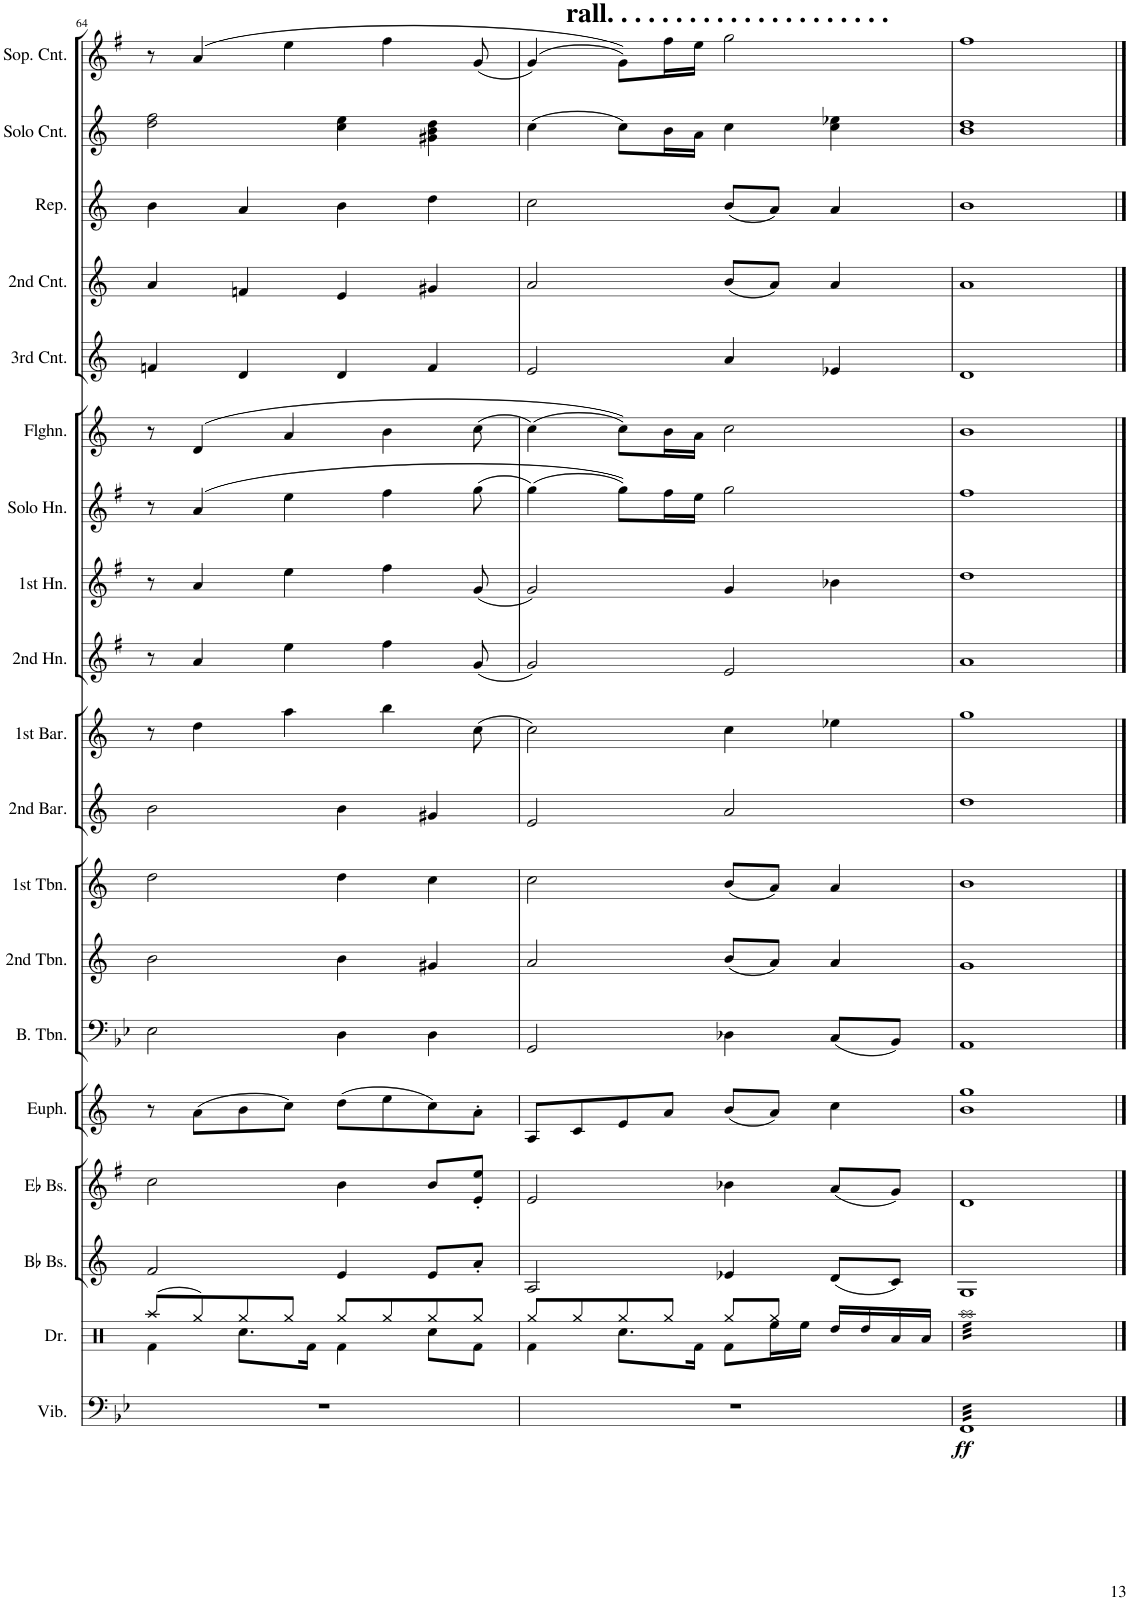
**kern	**dynam	**kern	**kern	**kern	**kern	**kern	**kern	**kern	**kern	**kern	**kern	**kern	**kern	**kern	**kern	**kern	**kern	**kern	**kern
*part19	*part19	*part18	*part17	*part16	*part15	*part14	*part13	*part12	*part11	*part10	*part9	*part8	*part7	*part6	*part5	*part4	*part3	*part2	*part1
*staff19	*staff19	*staff18	*staff17	*staff16	*staff15	*staff14	*staff13	*staff12	*staff11	*staff10	*staff9	*staff8	*staff7	*staff6	*staff5	*staff4	*staff3	*staff2	*staff1
*I"Percussion	*	*I"Drum Kit	*I"Bb Bass	*I"Eb Bass	*I"Euphonium	*I"Bass Trombone	*I"2nd Trombone	*I"1st Trombone	*I"2nd Baritone	*I"1st Baritone	*I"2nd Horn	*I"1st Horn	*I"Solo Horn	*I"Flugelhorn	*I"3rd Cornet	*I"2nd Cornet	*I"Repiano	*I"Solo Cornet	*I"Soprano Cornet
*I'Perc.	*	*I'Dr.	*I'Bb Bs.	*I'Eb Bs.	*I'Euph.	*I'B. Tbn.	*I'2nd Tbn.	*I'1st Tbn.	*I'2nd Bar.	*I'1st Bar.	*I'2nd Hn.	*I'1st Hn.	*I'Solo Hn.	*I'Flghn.	*I'3rd Cnt.	*I'2nd Cnt.	*I'Rep.	*I'Solo Cnt.	*I'Sop. Cnt.
!!LO:PB:g=z
*clefF4	*	*clefX	*clefG2	*clefG2	*clefG2	*clefF4	*clefG2	*clefG2	*clefG2	*clefG2	*clefG2	*clefG2	*clefG2	*clefG2	*clefG2	*clefG2	*clefG2	*clefG2	*clefG2
*	*	*	*Trd15c26	*Trd12c21	*Trd8c14	*	*Trd8c14	*Trd8c14	*Trd8c14	*Trd8c14	*Trd5c9	*Trd5c9	*Trd5c9	*Trd1c2	*Trd1c2	*Trd1c2	*Trd1c2	*Trd1c2	*Trd-2c-3
*k[b-e-]	*	*k[]	*k[]	*k[f#]	*k[]	*k[b-e-]	*k[]	*k[]	*k[]	*k[]	*k[f#]	*k[f#]	*k[f#]	*k[]	*k[]	*k[]	*k[]	*k[]	*k[f#]
*M4/4	*	*M4/4	*M4/4	*M4/4	*M4/4	*M4/4	*M4/4	*M4/4	*M4/4	*M4/4	*M4/4	*M4/4	*M4/4	*M4/4	*M4/4	*M4/4	*M4/4	*M4/4	*M4/4
*met(c)	*	*met(c)	*met(c)	*met(c)	*met(c)	*met(c)	*met(c)	*met(c)	*met(c)	*met(c)	*met(c)	*met(c)	*met(c)	*met(c)	*met(c)	*met(c)	*met(c)	*met(c)	*met(c)
=64	=64	=64	=64	=64	=64	=64	=64	=64	=64	=64	=64	=64	=64	=64	=64	=64	=64	=64	=64
*	*	*^	*	*	*	*	*	*	*	*	*	*	*	*	*	*	*	*	*
1r	.	(8Raa/L	4Rf\	2f/	2cc\	8r	2E-\	2b\	2dd\	2b\	8r	8r	8r	8r	8r	4fn/	4a/	4b\	2dd\ 2ff\	8r
.	.	8Rgg/)	.	.	.	(8a\L	.	.	.	.	4dd\	4a/	4a/	(4a/	(4d/	.	.	.	.	(4a/
.	.	8Rgg/	8.Rcc\L	.	.	8b\	.	.	.	.	.	.	.	.	.	4d/	4fn/	4a/	.	.
.	.	8Rgg/J	.	.	.	8cc\J)	.	.	.	.	4aa\	4ee\	4ee\	4ee\	4a/	.	.	.	.	4ee\
.	.	.	16Rf\Jk	.	.	.	.	.	.	.	.	.	.	.	.	.	.	.	.	.
.	.	8Rgg/L	4Rf\	4e/	4b\	(8dd\L	4D\	4b\	4dd\	4b\	.	.	.	.	.	4d/	4e/	4b\	4cc\ 4ee\	.
.	.	8Rgg/	.	.	.	8ee\	.	.	.	.	4bb\	4ff#\	4ff#\	4ff#\	4b\	.	.	.	.	4ff#\
.	.	8Rgg/	8Rcc\L	8e/L	8b/L	8cc\)	4D\	4g#X/	4cc\	4g#X/	.	.	.	.	.	4f/	4g#X/	4dd\	4g#X\ 4b\ 4dd\	.
.	.	8Rgg/J	8Rf\J	8a'/J	8e/' 8ee/'J	8a'\J	.	.	.	.	(8cc\	(8g/	(8g/	(8gg\	(8cc\	.	.	.	.	(8g/
=65	=65	=65	=65	=65	=65	=65	=65	=65	=65	=65	=65	=65	=65	=65	=65	=65	=65	=65	=65	=65
!	!	!	!	!	!	!	!	!	!	!	!	!	!	!	!	!	!	!	!	!LO:TX:a:B:t=rall. . . . . . . . . . . . . . . . . . . . .
1r	.	8Rgg/L	4Rf\	2A/	2e/	8A/L	2GG/	2a/	2cc\	2e/	2cc\)	2g/)	2g/)	(4gg\)	(4cc\)	2e/	2a/	2cc\	(4cc\	(4g/)
.	.	8Rgg/	.	.	.	8c/	.	.	.	.	.	.	.	.	.	.	.	.	.	.
.	.	8Rgg/	8.Rcc\L	.	.	8e/	.	.	.	.	.	.	.	8gg\L))	8cc\L))	.	.	.	8cc\L)	8g\L))
.	.	8Rgg/J	.	.	.	8a/J	.	.	.	.	.	.	.	16ff#\L	16b\L	.	.	.	16b\L	16ff#\L
.	.	.	16Rf\Jk	.	.	.	.	.	.	.	.	.	.	16ee\JJ	16a\JJ	.	.	.	16a\JJ	16ee\JJ
.	.	8Rgg/L	8Rf\L	4e-X/	4b-X\	(8b/L	4D-X\	(8b/L	(8b/L	2a/	4cc\	2e/	4g/	2gg\	2cc\	4a/	(8b/L	(8b/L	4cc\	2gg\
.	.	8Rgg/J	16Ree\L	.	.	8a/J)	.	8a/J)	8a/J)	.	.	.	.	.	.	.	8a/J)	8a/J)	.	.
.	.	.	16Ree\JJ	.	.	.	.	.	.	.	.	.	.	.	.	.	.	.	.	.
.	.	16Rdd/LL	4ryy	(8d/L	(8a/L	4cc\	(8C/L	4a/	4a/	.	4ee-X\	.	4b-X\	.	.	4e-X/	4a/	4a/	4cc\ 4ee-X\	.
.	.	16Rdd/	.	.	.	.	.	.	.	.	.	.	.	.	.	.	.	.	.	.
.	.	16Ra/	.	8c/J)	8g/J)	.	8BB-/J)	.	.	.	.	.	.	.	.	.	.	.	.	.
.	.	16Ra/JJ	.	.	.	.	.	.	.	.	.	.	.	.	.	.	.	.	.	.
*	*	*v	*v	*	*	*	*	*	*	*	*	*	*	*	*	*	*	*	*	*
=66	=66	=66	=66	=66	=66	=66	=66	=66	=66	=66	=66	=66	=66	=66	=66	=66	=66	=66	=66
!	!LO:DY:b	!	!	!	!	!	!	!	!	!	!	!	!	!	!	!	!	!	!
*tremolo	*	*	*	*	*	*	*	*	*	*	*	*	*	*	*	*	*	*	*
*	*	*tremolo	*	*	*	*	*	*	*	*	*	*	*	*	*	*	*	*	*
32FFLLL	ff	32RaaLLL	1G	1d	1b 1gg	1AA	1g	1b	1dd	1gg	1a	1dd	1ff#	1b	1d	1a	1b	1b 1dd	1ff#
32FF	.	32Raa	.	.	.	.	.	.	.	.	.	.	.	.	.	.	.	.	.
32FF	.	32Raa	.	.	.	.	.	.	.	.	.	.	.	.	.	.	.	.	.
32FF	.	32Raa	.	.	.	.	.	.	.	.	.	.	.	.	.	.	.	.	.
32FF	.	32Raa	.	.	.	.	.	.	.	.	.	.	.	.	.	.	.	.	.
32FF	.	32Raa	.	.	.	.	.	.	.	.	.	.	.	.	.	.	.	.	.
32FF	.	32Raa	.	.	.	.	.	.	.	.	.	.	.	.	.	.	.	.	.
32FF	.	32Raa	.	.	.	.	.	.	.	.	.	.	.	.	.	.	.	.	.
32FF	.	32Raa	.	.	.	.	.	.	.	.	.	.	.	.	.	.	.	.	.
32FF	.	32Raa	.	.	.	.	.	.	.	.	.	.	.	.	.	.	.	.	.
32FF	.	32Raa	.	.	.	.	.	.	.	.	.	.	.	.	.	.	.	.	.
32FF	.	32Raa	.	.	.	.	.	.	.	.	.	.	.	.	.	.	.	.	.
32FF	.	32Raa	.	.	.	.	.	.	.	.	.	.	.	.	.	.	.	.	.
32FF	.	32Raa	.	.	.	.	.	.	.	.	.	.	.	.	.	.	.	.	.
32FF	.	32Raa	.	.	.	.	.	.	.	.	.	.	.	.	.	.	.	.	.
32FF	.	32Raa	.	.	.	.	.	.	.	.	.	.	.	.	.	.	.	.	.
32FF	.	32Raa	.	.	.	.	.	.	.	.	.	.	.	.	.	.	.	.	.
32FF	.	32Raa	.	.	.	.	.	.	.	.	.	.	.	.	.	.	.	.	.
32FF	.	32Raa	.	.	.	.	.	.	.	.	.	.	.	.	.	.	.	.	.
32FF	.	32Raa	.	.	.	.	.	.	.	.	.	.	.	.	.	.	.	.	.
32FF	.	32Raa	.	.	.	.	.	.	.	.	.	.	.	.	.	.	.	.	.
32FF	.	32Raa	.	.	.	.	.	.	.	.	.	.	.	.	.	.	.	.	.
32FF	.	32Raa	.	.	.	.	.	.	.	.	.	.	.	.	.	.	.	.	.
32FF	.	32Raa	.	.	.	.	.	.	.	.	.	.	.	.	.	.	.	.	.
32FF	.	32Raa	.	.	.	.	.	.	.	.	.	.	.	.	.	.	.	.	.
32FF	.	32Raa	.	.	.	.	.	.	.	.	.	.	.	.	.	.	.	.	.
32FF	.	32Raa	.	.	.	.	.	.	.	.	.	.	.	.	.	.	.	.	.
32FF	.	32Raa	.	.	.	.	.	.	.	.	.	.	.	.	.	.	.	.	.
32FF	.	32Raa	.	.	.	.	.	.	.	.	.	.	.	.	.	.	.	.	.
32FF	.	32Raa	.	.	.	.	.	.	.	.	.	.	.	.	.	.	.	.	.
32FF	.	32Raa	.	.	.	.	.	.	.	.	.	.	.	.	.	.	.	.	.
32FFJJJ	.	32RaaJJJ	.	.	.	.	.	.	.	.	.	.	.	.	.	.	.	.	.
*	*	*Xtremolo	*	*	*	*	*	*	*	*	*	*	*	*	*	*	*	*	*
*Xtremolo	*	*	*	*	*	*	*	*	*	*	*	*	*	*	*	*	*	*	*
==	==	==	==	==	==	==	==	==	==	==	==	==	==	==	==	==	==	==	==
*-	*-	*-	*-	*-	*-	*-	*-	*-	*-	*-	*-	*-	*-	*-	*-	*-	*-	*-	*-
